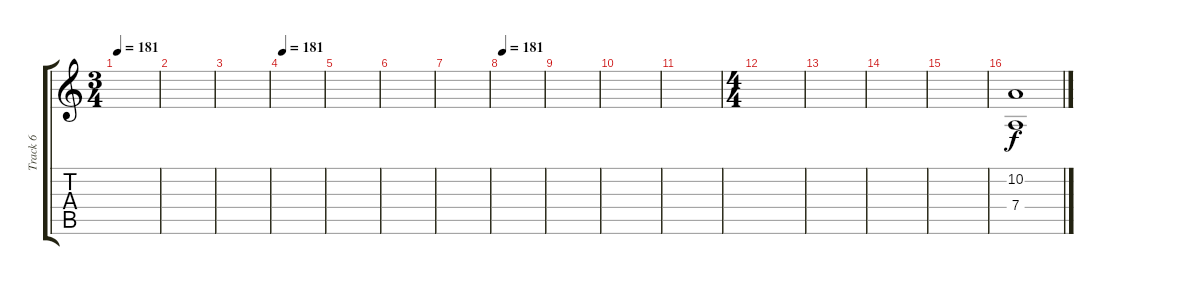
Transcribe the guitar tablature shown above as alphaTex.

\track ("Track 6" "Track 6") {instrument stringensemble1}
\staff {score tabs}
\tuning (E4 B3 G3 D3 A2 E2) {hide}
\ts (3 4)
\tempo 181
\clef g2
\ks c
|
|
|
\tempo 181
|
|
|
|
\tempo 181
|
|
|
|
\ts (4 4)
|
|
|
|
(10.2 7.4).1{volume 16}
